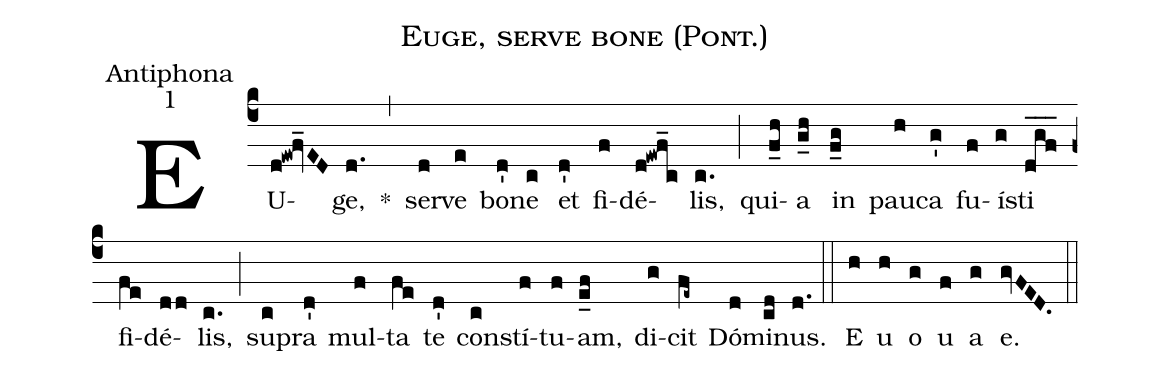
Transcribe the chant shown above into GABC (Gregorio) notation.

name:Euge, serve bone (Pont.);
office-part:Antiphona;
mode:1;
%%
(c4) EU(d!ew!fv_ED)ge,(d.) *(,) ser(d)ve(e) bo(d')ne(c) et(d') fi(f)dé(d!ewf_c)lis,(c.) (;) qui(f_h)a(g_h) in(f_g) pau(h)ca(g') fu(f)í(g)sti(dgf___) fi(fe)dé(dd)lis,(c.) (;) su(c)pra(d') mul(f)ta(fe) te(d') con(c)stí(f)tu(f)am,(e_f)  di(g)cit(fe~) Dó(d)mi(cd)nus.(d.)(::)E(h) u(h) o(g) u(f) a(g) e.(gvFED.) (::)
